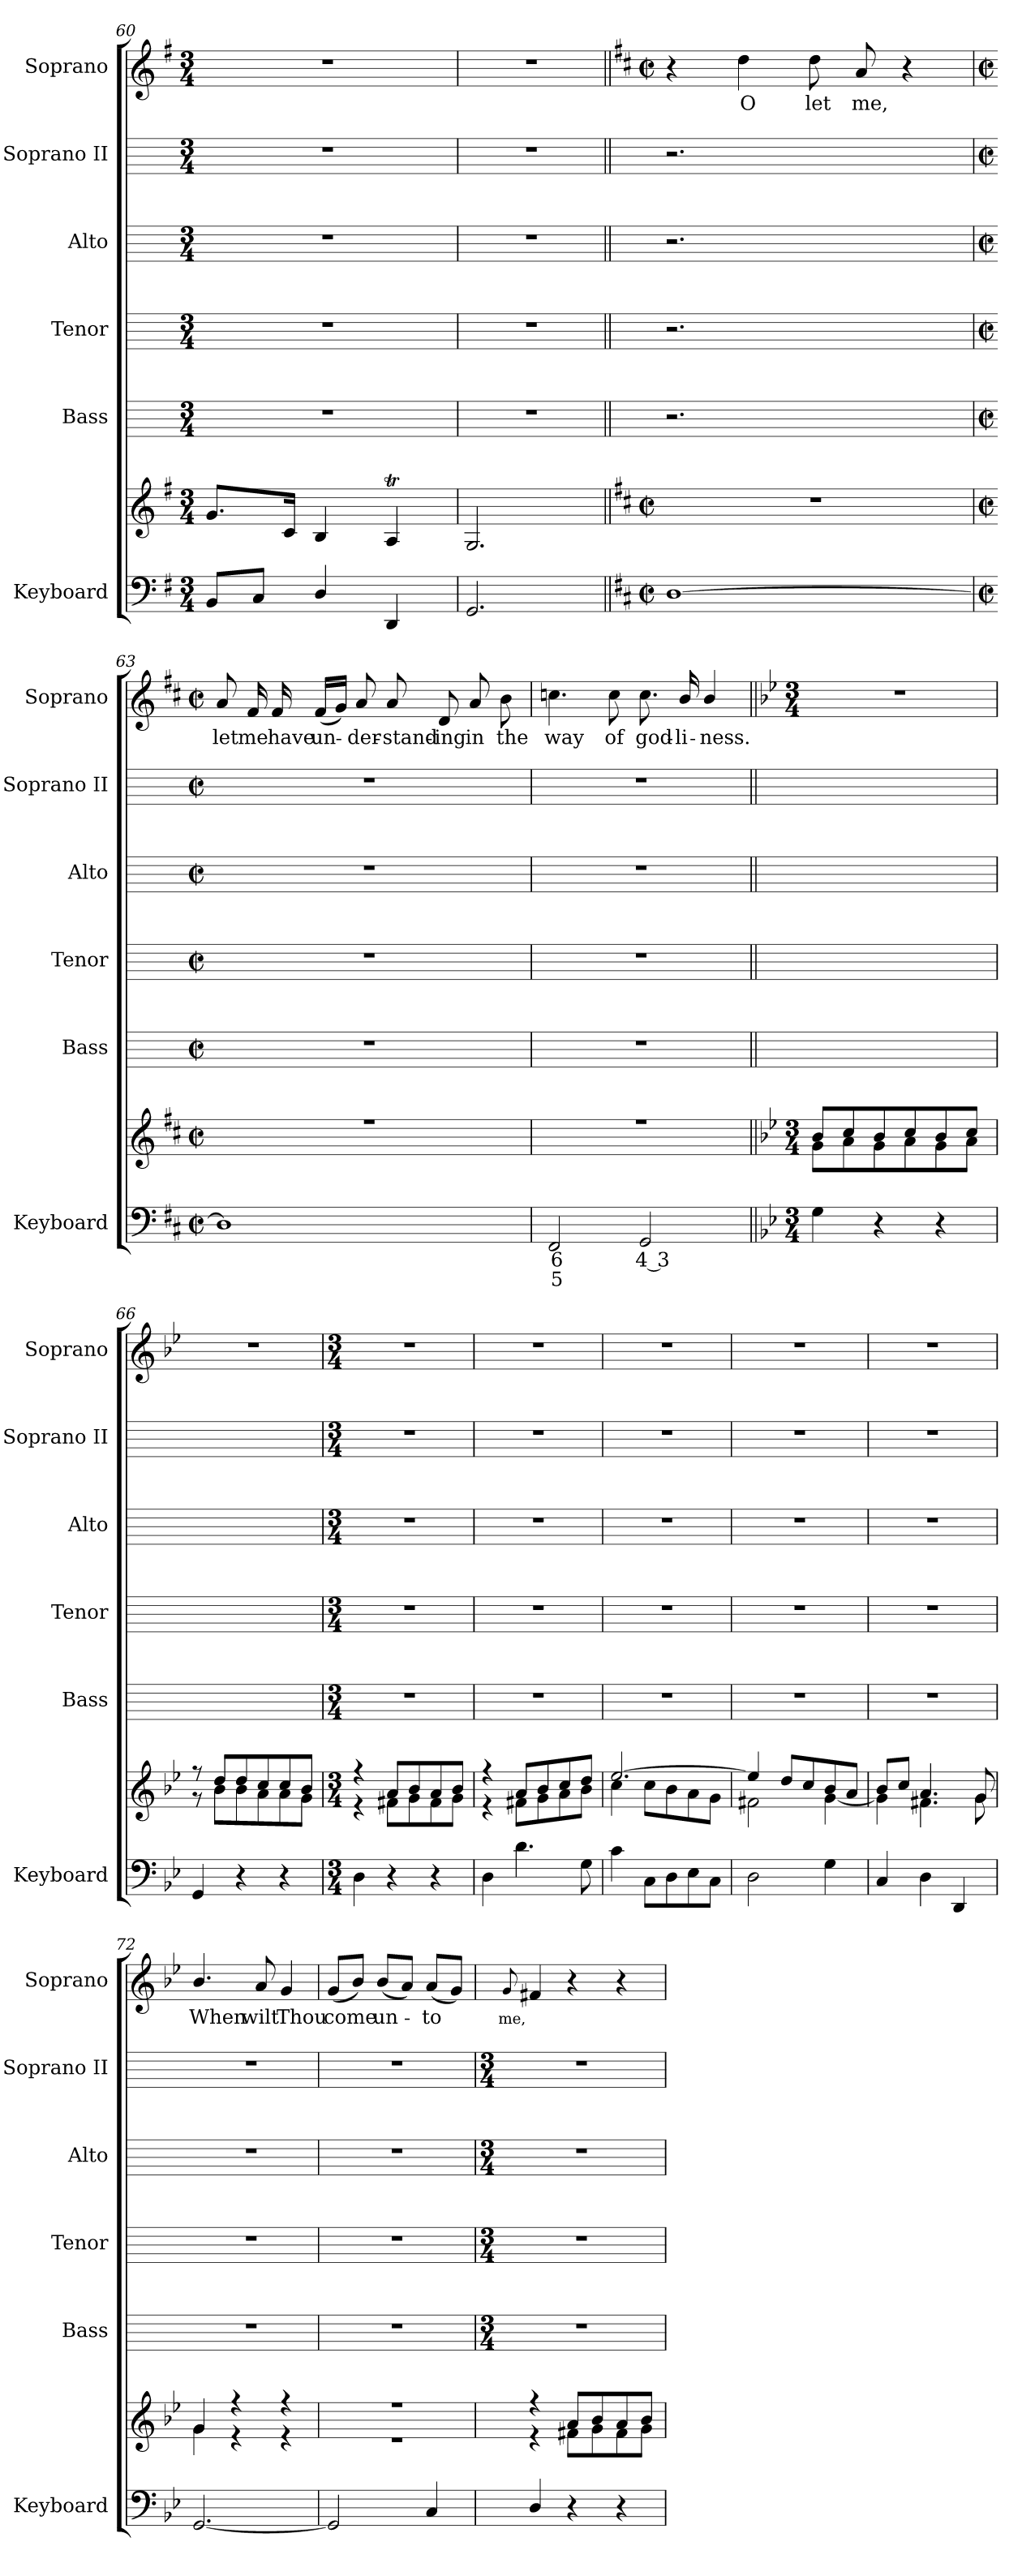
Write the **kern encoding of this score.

**kern	**text	**text	**kern	**kern	**kern	**kern	**kern	**kern	**text
*part6	*part6	*part6	*part6	*part5	*part4	*part3	*part2	*part1	*part1
*staff7	*staff7	*staff7	*staff6	*staff5	*staff4	*staff3	*staff2	*staff1	*staff1
*I"Keyboard	*	*	*	*I"Bass	*I"Tenor	*I"Alto	*I"Soprano II	*I"Soprano	*
*I'Keyboard	*	*	*	*I'Bass	*I'Tenor	*I'Alto	*I'Soprano II	*I'Soprano	*
*clefF4	*	*	*clefG2	*	*	*	*	*clefG2	*
*k[f#]	*	*	*k[f#]	*	*	*	*	*k[f#]	*
*G:	*	*	*G:	*	*	*	*	*G:	*
*M3/4	*	*	*M3/4	*M3/4	*M3/4	*M3/4	*M3/4	*M3/4	*
=60	=60	=60	=60	=60	=60	=60	=60	=60	=60
!	!	!	!	!	!	!	!	!LO:N:vis=1	!
8BBL	.	.	8.gL	2.r	2.r	2.r	2.r	2.r	.
8CJ	.	.	.	.	.	.	.	.	.
.	.	.	16cJ	.	.	.	.	.	.
4D/	.	.	4B	.	.	.	.	.	.
4DD/	.	.	4AT	.	.	.	.	.	.
=61	=61	=61	=61	=61	=61	=61	=61	=61	=61
!	!	!	!	!	!	!	!	!LO:N:vis=1	!
2.GG/	.	.	2.G	2.r	2.r	2.r	2.r	2.r	.
=62||	=62||	=62||	=62||	=62||	=62||	=62||	=62||	=62||	=62||
*k[f#c#]	*	*	*k[f#c#]	*	*	*	*	*k[f#c#]	*
*D:	*	*	*D:	*	*	*	*	*D:	*
*M2/2	*	*	*M2/2	*	*	*	*	*M2/2	*
*met(c|)	*	*	*met(c|)	*	*	*	*	*met(c|)	*
[1D	.	.	1r	2.r	2.r	2.r	2.r	4r	.
!	!	!	!	!	!	!	!	!	!LO:LY:b
.	.	.	.	.	.	.	.	4dd	O
!	!	!	!	!	!	!	!	!	!LO:LY:b
.	.	.	.	.	.	.	.	8dd	let
!	!	!	!	!	!	!	!	!	!LO:LY:b
.	.	.	.	.	.	.	.	8a	me,
.	.	.	.	4ryy	4ryy	4ryy	4ryy	4r	.
!!LO:LB:g=z
=63	=63	=63	=63	=63	=63	=63	=63	=63	=63
*M2/2	*	*	*M2/2	*M2/2	*M2/2	*M2/2	*M2/2	*M2/2	*
*met(c|)	*	*	*met(c|)	*met(c|)	*met(c|)	*met(c|)	*met(c|)	*met(c|)	*
*	*	*	*^	*	*	*	*	*	*
!	!	!	!	!	!	!	!	!	!	!LO:LY:b
1D]	.	.	1r	1ryy	1r	1r	1r	1r	8a	let
!	!	!	!	!	!	!	!	!	!	!LO:LY:b
.	.	.	.	.	.	.	.	.	16f#	me
!	!	!	!	!	!	!	!	!	!	!LO:LY:b
.	.	.	.	.	.	.	.	.	16f#	have
!	!	!	!	!	!	!	!	!	!	!LO:LY:b
.	.	.	.	.	.	.	.	.	(<16f#LL	un-
.	.	.	.	.	.	.	.	.	16gJJ)	.
!	!	!	!	!	!	!	!	!	!	!LO:LY:b
.	.	.	.	.	.	.	.	.	8a	der-
!	!	!	!	!	!	!	!	!	!	!LO:LY:b
.	.	.	.	.	.	.	.	.	8a	-stand-
!	!	!	!	!	!	!	!	!	!	!LO:LY:b
.	.	.	.	.	.	.	.	.	8d	-ing
!	!	!	!	!	!	!	!	!	!	!LO:LY:b
.	.	.	.	.	.	.	.	.	8a	in
!	!	!	!	!	!	!	!	!	!	!LO:LY:b
.	.	.	.	.	.	.	.	.	8b	the
=64	=64	=64	=64	=64	=64	=64	=64	=64	=64	=64
!	!LO:LY:b	!LO:LY:b	!	!	!	!	!	!	!	!LO:LY:b
2FF#	6	5	1r	1ryy	1r	1r	1r	1r	4.ccn	way
!	!	!	!	!	!	!	!	!	!	!LO:LY:b
.	.	.	.	.	.	.	.	.	8cc	of
!	!LO:LY:b	!	!	!	!	!	!	!	!	!LO:LY:b
2GG	4 3	.	.	.	.	.	.	.	8.cc	god-
!	!	!	!	!	!	!	!	!	!	!LO:LY:b
.	.	.	.	.	.	.	.	.	16b/	-li-
!	!	!	!	!	!	!	!	!	!	!LO:LY:b
.	.	.	.	.	.	.	.	.	4b/	-ness.
=65||	=65||	=65||	=65||	=65||	=65||	=65||	=65||	=65||	=65||	=65||
*k[b-e-]	*	*	*k[b-e-]	*	*	*	*	*	*k[b-e-]	*
*B-:	*	*	*B-:	*	*	*	*	*	*B-:	*
*M3/4	*	*	*M3/4	*	*	*	*	*	*M3/4	*
!	!	!	!	!	!	!	!	!	!LO:N:vis=1	!
4G	.	.	8b-/L	8g\L	2.r	2.r	2.r	2.r	2.r	.
.	.	.	8cc/	8a\	.	.	.	.	.	.
4r	.	.	8b-/	8g\	.	.	.	.	.	.
.	.	.	8cc/	8a\	.	.	.	.	.	.
4r	.	.	8b-/	8g\	.	.	.	.	.	.
.	.	.	8cc/J	8a\J	.	.	.	.	.	.
=66	=66	=66	=66	=66	=66	=66	=66	=66	=66	=66
!	!	!	!	!	!	!	!	!	!LO:N:vis=1	!
4GG	.	.	8r	8r	2.r	2.r	2.r	2.r	2.r	.
.	.	.	8dd/L	8b-\L	.	.	.	.	.	.
4r	.	.	8dd/	8b-\	.	.	.	.	.	.
.	.	.	8cc/	8a\	.	.	.	.	.	.
4r	.	.	8cc/	8a\	.	.	.	.	.	.
.	.	.	8b-/J	8g\J	.	.	.	.	.	.
!!LO:LB:g=z
=67	=67	=67	=67	=67	=67	=67	=67	=67	=67	=67
*M3/4	*	*	*M3/4	*	*M3/4	*M3/4	*M3/4	*M3/4	*M3/4	*
!	!	!	!	!	!	!	!	!	!LO:N:vis=1	!
4D	.	.	4r	4r	2.r	2.r	2.r	2.r	2.r	.
4r	.	.	8a/L	8f#X\L	.	.	.	.	.	.
.	.	.	8b-/	8g\	.	.	.	.	.	.
4r	.	.	8a/	8f#\	.	.	.	.	.	.
.	.	.	8b-/J	8g\J	.	.	.	.	.	.
=68	=68	=68	=68	=68	=68	=68	=68	=68	=68	=68
!	!	!	!	!	!	!	!	!	!LO:N:vis=1	!
4D	.	.	4r	4r	2.r	2.r	2.r	2.r	2.r	.
4.d	.	.	8a/L	8f#X\L	.	.	.	.	.	.
.	.	.	8b-/	8g\	.	.	.	.	.	.
.	.	.	8cc/	8a\	.	.	.	.	.	.
8G	.	.	8dd/J	8b-\J	.	.	.	.	.	.
=69	=69	=69	=69	=69	=69	=69	=69	=69	=69	=69
!	!	!	!	!	!	!	!	!	!LO:N:vis=1	!
4c	.	.	[2.ee-/	4cc\	2.r	2.r	2.r	2.r	2.r	.
8CL	.	.	.	8cc\L	.	.	.	.	.	.
8D	.	.	.	8b-\	.	.	.	.	.	.
8E-	.	.	.	8a\	.	.	.	.	.	.
8CJ	.	.	.	8g\J	.	.	.	.	.	.
=70	=70	=70	=70	=70	=70	=70	=70	=70	=70	=70
!	!	!	!	!	!	!	!	!	!LO:N:vis=1	!
2D	.	.	4ee-/]	2f#X\	2.r	2.r	2.r	2.r	2.r	.
.	.	.	8dd/L	.	.	.	.	.	.	.
.	.	.	8cc/	.	.	.	.	.	.	.
4G	.	.	8b-/	[4g\	.	.	.	.	.	.
.	.	.	8a/J	.	.	.	.	.	.	.
=71	=71	=71	=71	=71	=71	=71	=71	=71	=71	=71
!	!	!	!	!	!	!	!	!	!LO:N:vis=1	!
4C	.	.	8b-/L	4g\]	2.r	2.r	2.r	2.r	2.r	.
.	.	.	8cc/J	.	.	.	.	.	.	.
4D	.	.	4.a/	4.f#X\	.	.	.	.	.	.
4DD	.	.	.	.	.	.	.	.	.	.
.	.	.	8g/	8g\	.	.	.	.	.	.
=72	=72	=72	=72	=72	=72	=72	=72	=72	=72	=72
!	!	!	!	!	!	!	!	!	!	!LO:LY:b
[2.GG	.	.	4g/	4g\	2.r	2.r	2.r	2.r	4.b-/	When
.	.	.	4r	4r	.	.	.	.	.	.
!	!	!	!	!	!	!	!	!	!	!LO:LY:b
.	.	.	.	.	.	.	.	.	8a	wilt
!	!	!	!	!	!	!	!	!	!	!LO:LY:b
.	.	.	4r	4r	.	.	.	.	4g	Thou
=73	=73	=73	=73	=73	=73	=73	=73	=73	=73	=73
!	!	!	!LO:N:vis=1	!LO:N:vis=1	!	!	!	!	!	!LO:LY:b
2GG]	.	.	2.r	2.r	2.r	2.r	2.r	2.r	(<8gL	come
.	.	.	.	.	.	.	.	.	8b-/J)	.
!	!	!	!	!	!	!	!	!	!	!LO:LY:b
.	.	.	.	.	.	.	.	.	(<8b-/L	un-
.	.	.	.	.	.	.	.	.	8aJ)	.
!	!	!	!	!	!	!	!	!	!	!LO:LY:b
4C	.	.	.	.	.	.	.	.	(<8aL	to
.	.	.	.	.	.	.	.	.	8gJ)	.
!!LO:LB:g=z
=74	=74	=74	=74	=74	=74	=74	=74	=74	=74	=74
*	*	*	*	*	*M3/4	*M3/4	*M3/4	*M3/4	*	*
!	!	!	!	!	!	!	!	!	!	!LO:LY:b
.	.	.	.	.	.	.	.	.	8qqgL	me,
4D/	.	.	4r	4r	2.r	2.r	2.r	2.r	4f#X	.
4r	.	.	8a/L	8f#X\L	.	.	.	.	4r	.
.	.	.	8b-/	8g\	.	.	.	.	.	.
4r	.	.	8a/	8f#\	.	.	.	.	4r	.
.	.	.	8b-/J	8g\J	.	.	.	.	.	.
*	*	*	*v	*v	*	*	*	*	*	*
=	=	=	=	=	=	=	=	=	=
*-	*-	*-	*-	*-	*-	*-	*-	*-	*-
